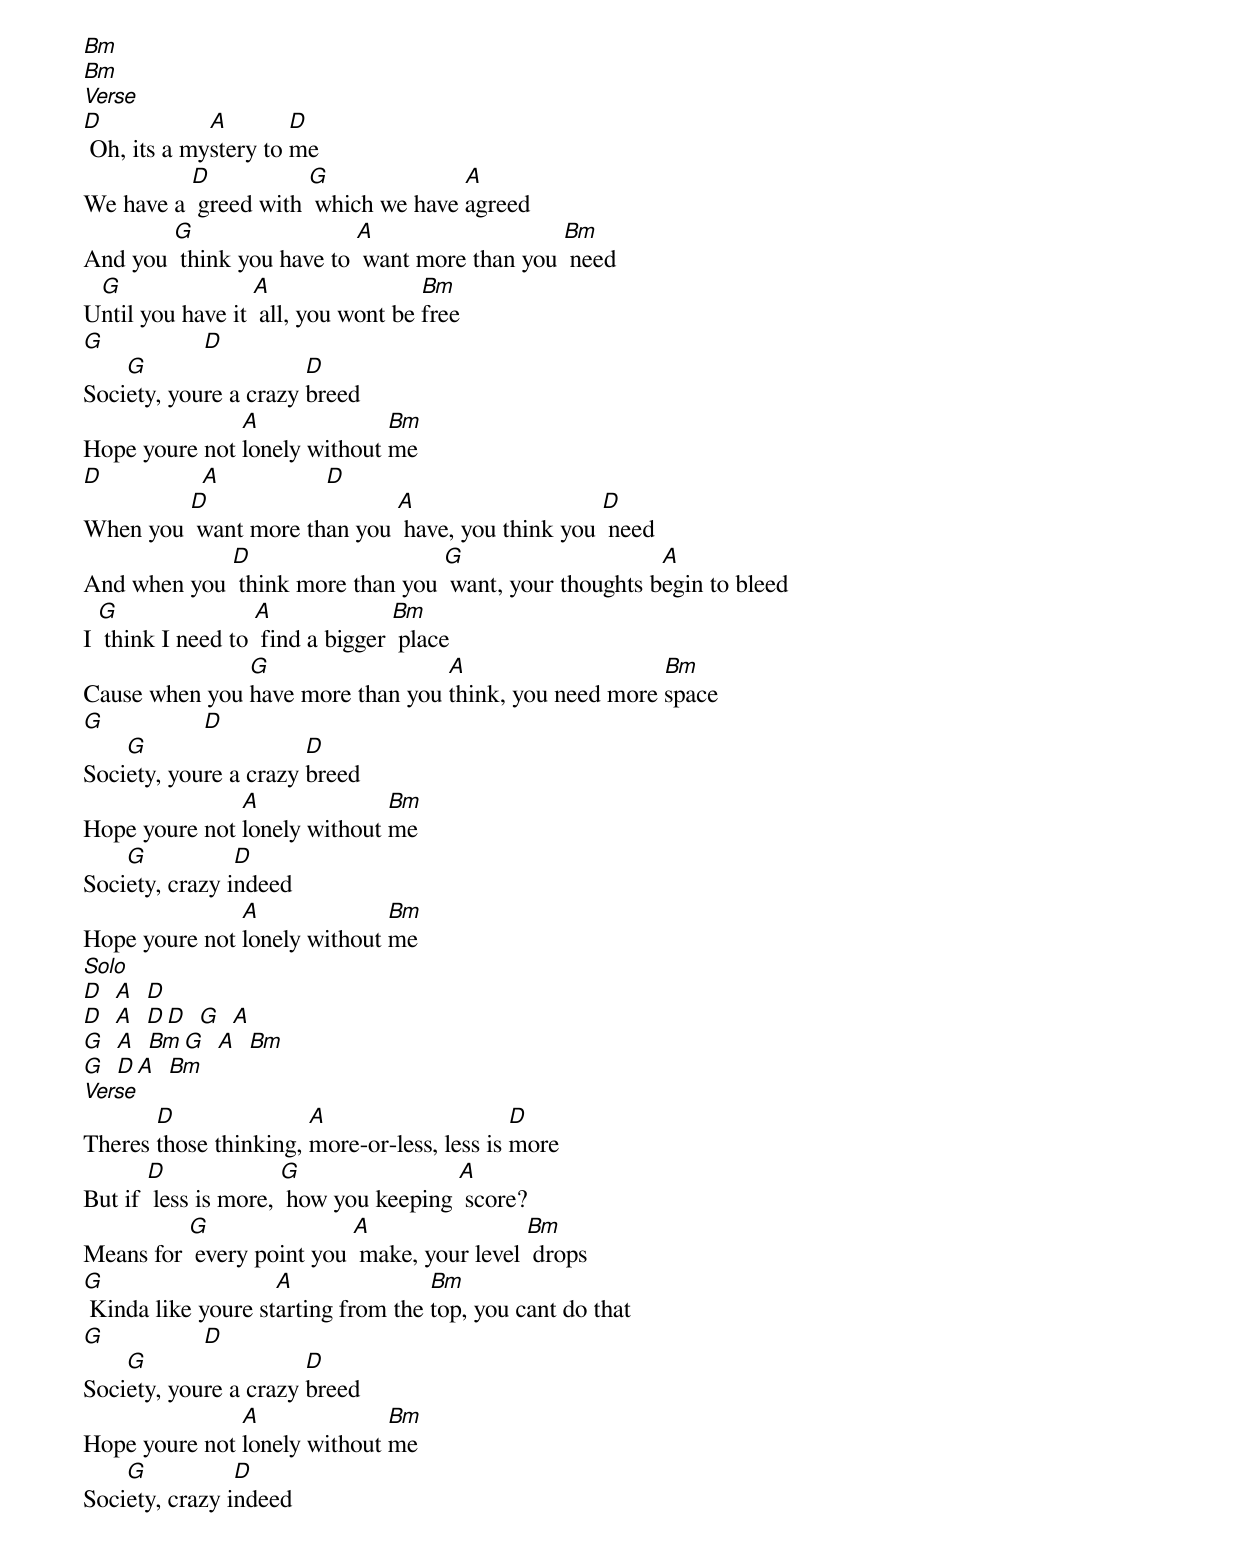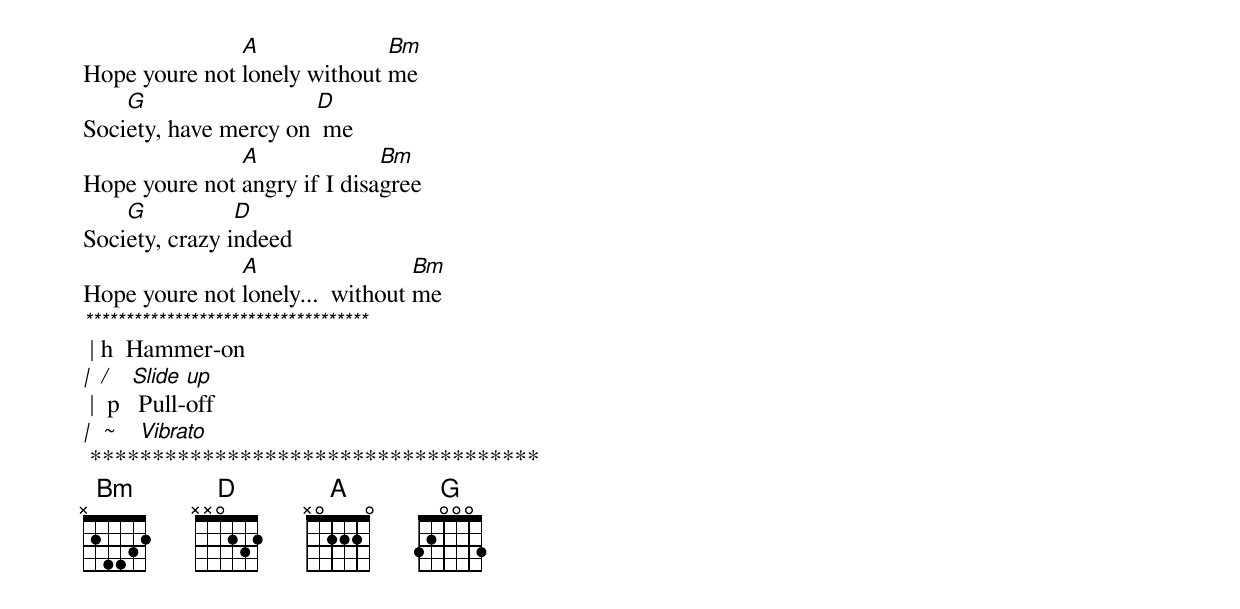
[Bm]
[Bm]
[Verse]
[D] Oh, its a my[A]stery to [D]me
We have a [D] greed with [G] which we have [A]agreed
And you [G] think you have to [A] want more than you [Bm] need
U[G]ntil you have it [A] all, you wont be [Bm]free
[G                  D]
Soci[G]ety, youre a crazy [D]breed
Hope youre not [A]lonely without [Bm]me
[D                  A                   D]
When you [D] want more than you [A] have, you think you [D] need
And when you [D] think more than you [G] want, your thoughts b[A]egin to bleed
I [G] think I need to [A] find a bigger [Bm] place
Cause when you [G]have more than you [A]think, you need more [Bm]space
[G                  D]
Soci[G]ety, youre a crazy [D]breed
Hope youre not [A]lonely without [Bm]me
Soci[G]ety, crazy i[D]ndeed
Hope youre not [A]lonely without [Bm]me
[Solo]
[D   A   D]
[D   A   D][D   G   A]
[G   A   Bm][G   A   Bm]
[G   D][A   Bm]
[Verse]
Theres [D]those thinking, [A]more-or-less, less is [D]more
But if [D] less is more, [G] how you keeping [A] score?
Means for [G] every point you [A] make, your level [Bm] drops
[G] Kinda like youre st[A]arting from the [Bm]top, you cant do that
[G                  D]
Soci[G]ety, youre a crazy [D]breed
Hope youre not [A]lonely without [Bm]me
Soci[G]ety, crazy i[D]ndeed
Hope youre not [A]lonely without [Bm]me
Soci[G]ety, have mercy on [D] me
Hope youre not [A]angry if I disa[Bm]gree
Soci[G]ety, crazy i[D]ndeed
Hope youre not [A]lonely...  without [Bm]me
[************************************] | h  Hammer-on
[|] | [/] p  [Slide] Pull-[up]off
[|] *[~]***[Vibrato]********************************
